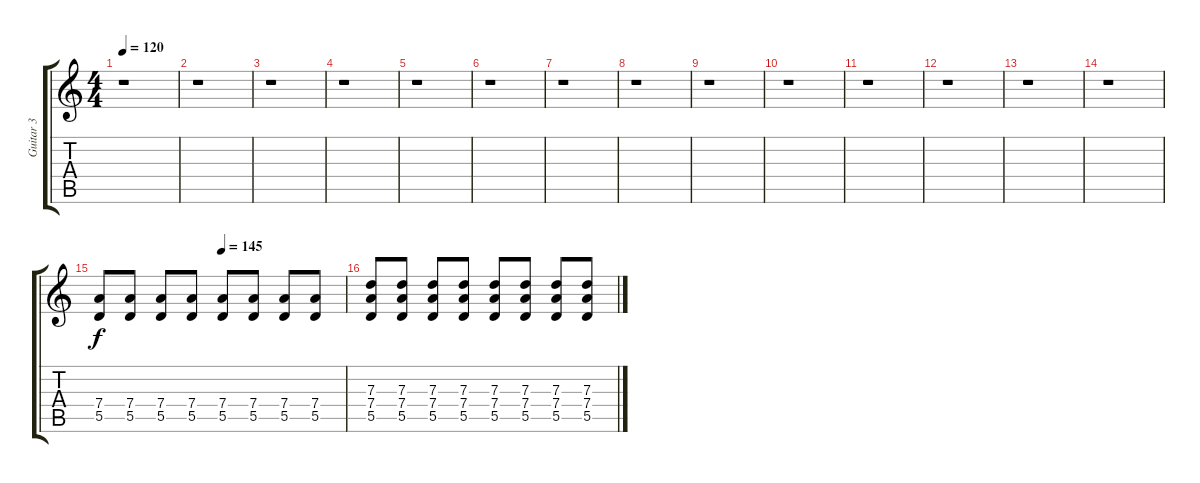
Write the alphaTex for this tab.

\track ("Guitar 3" "Guitar 3") {instrument distortionguitar}
\staff {score tabs}
\tuning (E4 B3 G3 D3 A2 E2) {hide}
\ts (4 4)
\tempo 120
\clef g2
\ks c
r.1{dy f} |
r.1 |
r.1 |
r.1 |
r.1 |
r.1 |
r.1 |
r.1 |
r.1 |
r.1 |
r.1 |
r.1 |
r.1 |
r.1{volume 0} |
\tempo (145 0.5)
(7.4 5.5).8{volume 10} (7.4 5.5).8 (7.4 5.5).8 (7.4 5.5).8 (7.4 5.5).8 (7.4 5.5).8 (7.4 5.5).8 (7.4 5.5).8 |
(7.3 7.4 5.5).8 (7.3 7.4 5.5).8 (7.3 7.4 5.5).8 (7.3 7.4 5.5).8 (7.3 7.4 5.5).8 (7.3 7.4 5.5).8 (7.3 7.4 5.5).8 (7.3 7.4 5.5).8
